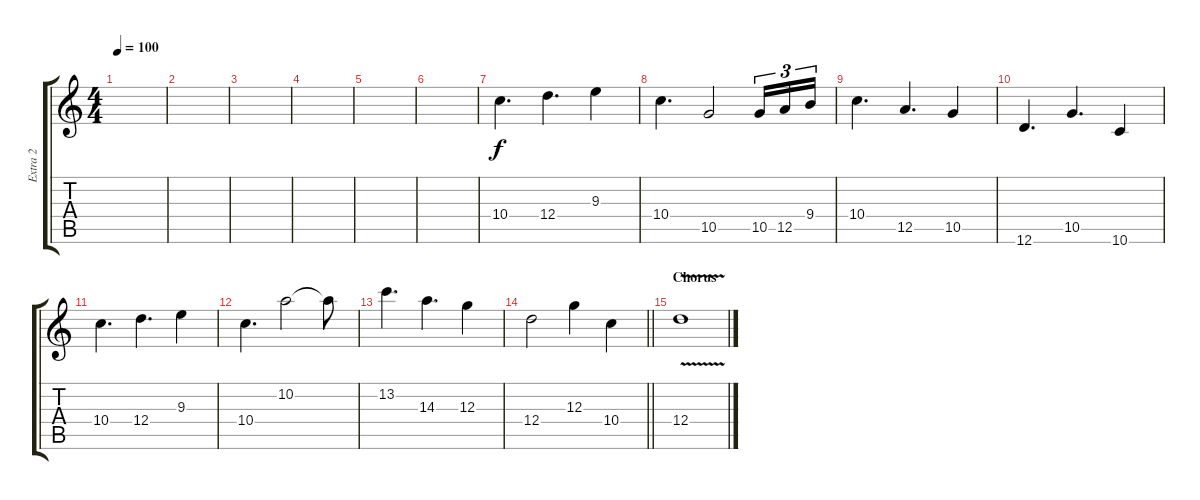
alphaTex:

\track ("Extra 2" "Extra 2") {instrument distortionguitar}
\staff {score tabs}
\tuning (E4 B3 G3 D3 A2 D2) {hide}
\ts (4 4)
\tempo 100
\clef g2
\ks c
|
|
|
|
|
|
10.4.4{d} 12.4.4{d} 9.3.4 |
10.4.4{d} 10.5.2 10.5.16{tu (3 2)} 12.5.16{tu (3 2)} 9.4.16{tu (3 2)} |
10.4.4{d} 12.5.4{d} 10.5.4 |
12.6.4{d} 10.5.4{d} 10.6.4 |
10.4.4{d} 12.4.4{d} 9.3.4 |
10.4.4{d} 10.2.2 10.2{t}.8 |
13.2.4{d} 14.3.4{d} 12.3.4 |
\barLineRight lightlight
12.4.2 12.3.4 10.4.4 |
\section ("" "Chorus")
12.4{v}.1
